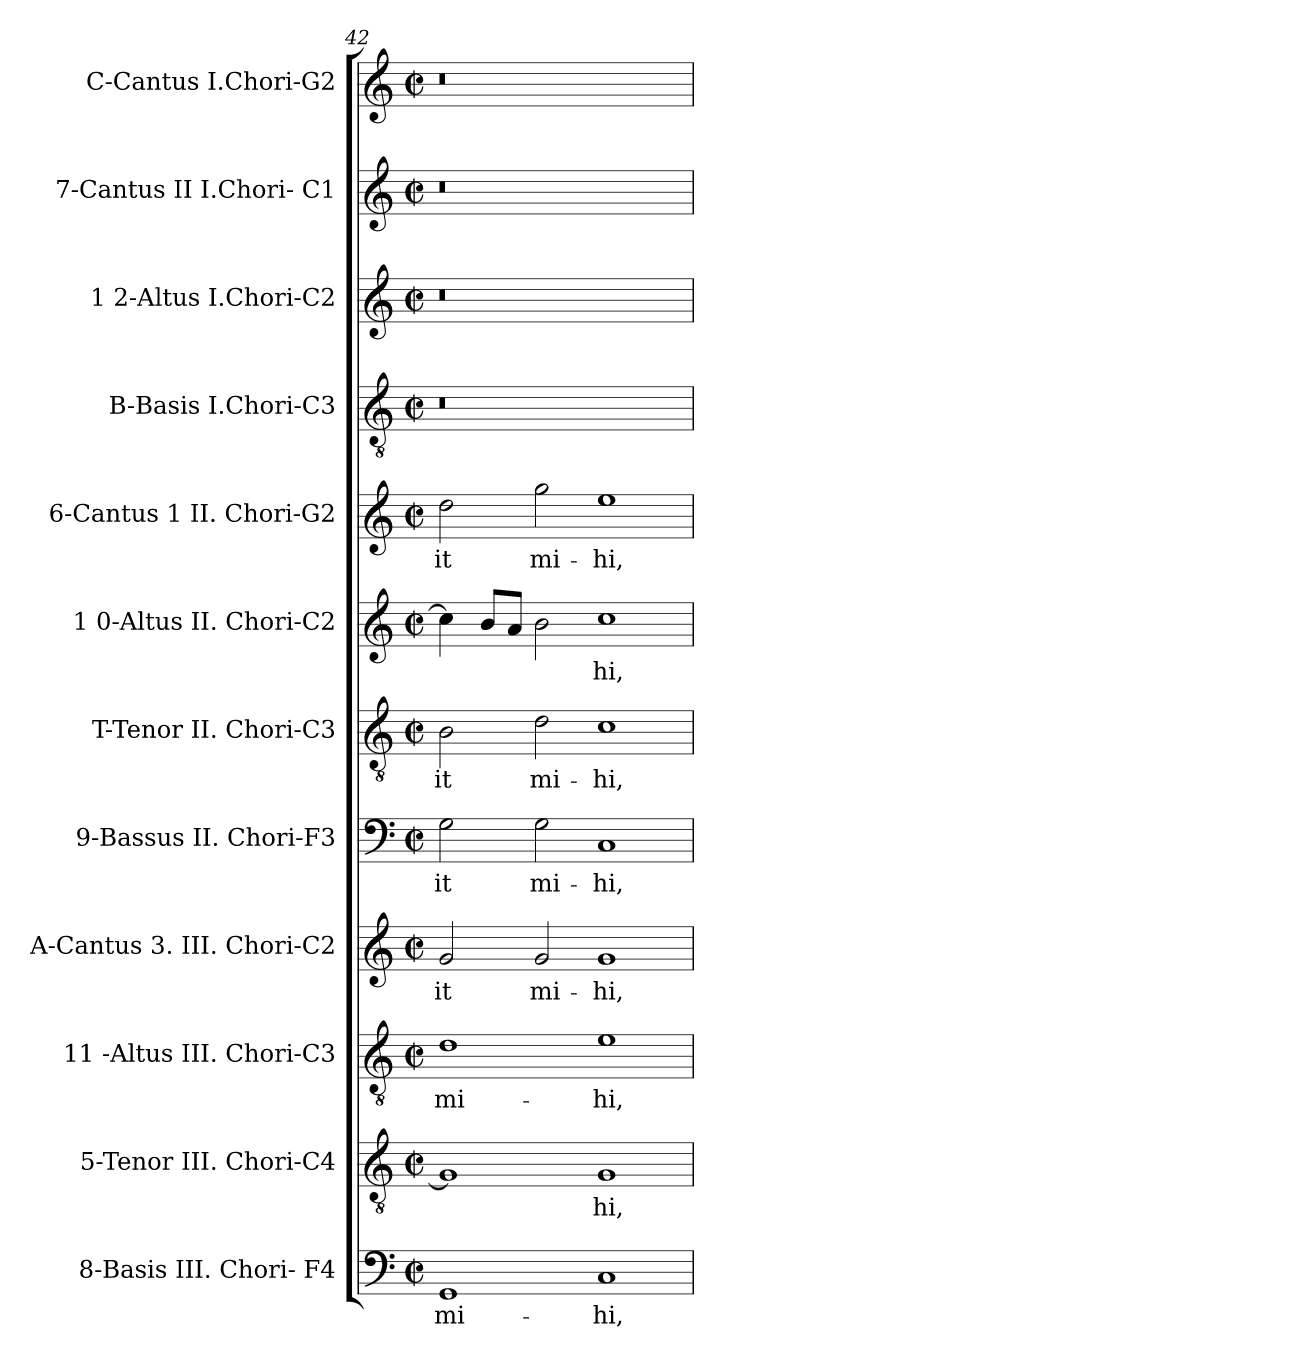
**kern	**text	**kern	**text	**kern	**text	**kern	**text	**kern	**text	**kern	**text	**kern	**text	**kern	**text	**kern	**kern	**kern	**kern
*part12	*part12	*part11	*part11	*part10	*part10	*part9	*part9	*part8	*part8	*part7	*part7	*part6	*part6	*part5	*part5	*part4	*part3	*part2	*part1
*staff12	*staff12	*staff11	*staff11	*staff10	*staff10	*staff9	*staff9	*staff8	*staff8	*staff7	*staff7	*staff6	*staff6	*staff5	*staff5	*staff4	*staff3	*staff2	*staff1
*I"8-Basis  III. Chori- F4	*	*I"5-Tenor  III. Chori-C4	*	*I"11 -Altus  III. Chori-C3	*	*I"A-Cantus 3.  III. Chori-C2	*	*I"9-Bassus  II. Chori-F3	*	*I"T-Tenor  II. Chori-C3	*	*I"1 0-Altus  II. Chori-C2	*	*I"6-Cantus 1  II. Chori-G2	*	*I"B-Basis  I.Chori-C3	*I"1 2-Altus  I.Chori-C2	*I"7-Cantus II  I.Chori- C1	*I"C-Cantus  I.Chori-G2
*	*	*	*	*	*	*I'A	*	*	*	*I'T	*	*	*	*	*	*I'B	*	*	*I'C
*clefF4	*	*clefGv2	*	*clefGv2	*	*clefG2	*	*clefF4	*	*clefGv2	*	*clefG2	*	*clefG2	*	*clefGv2	*clefG2	*clefG2	*clefG2
*k[]	*	*k[]	*	*k[]	*	*k[]	*	*k[]	*	*k[]	*	*k[]	*	*k[]	*	*k[]	*k[]	*k[]	*k[]
*C:	*	*C:	*	*C:	*	*C:	*	*C:	*	*C:	*	*C:	*	*C:	*	*C:	*C:	*C:	*C:
*M2/2	*	*M2/2	*	*M2/2	*	*M2/2	*	*M2/2	*	*M2/2	*	*M2/2	*	*M2/2	*	*M2/2	*M2/2	*M2/2	*M2/2
*met(c|)	*	*met(c|)	*	*met(c|)	*	*met(c|)	*	*met(c|)	*	*met(c|)	*	*met(c|)	*	*met(c|)	*	*met(c|)	*met(c|)	*met(c|)	*met(c|)
=42	=42	=42	=42	=42	=42	=42	=42	=42	=42	=42	=42	=42	=42	=42	=42	=42	=42	=42	=42
!	!LO:LY:b:cj	!	!LO:LY:b:cj	!	!LO:LY:b:cj	!	!LO:LY:b:cj	!	!LO:LY:b:cj	!	!LO:LY:b:cj	!	!LO:LY:b:cj	!	!LO:LY:b:cj	!	!	!	!
1GG	mi-	1G]	--	1d	mi-	2g/	-it	2G\	-it	2B\	-it	4cc\]	--	2dd\	-it	0r	0r	0r	0r
!	!	!	!	!	!	!	!	!	!	!	!	!	!LO:LY:b:cj	!	!	!	!	!	!
.	.	.	.	.	.	.	.	.	.	.	.	8b/L	--	.	.	.	.	.	.
!	!	!	!	!	!	!	!	!	!	!	!	!	!LO:LY:b:cj	!	!	!	!	!	!
.	.	.	.	.	.	.	.	.	.	.	.	8a/J	--	.	.	.	.	.	.
!	!	!	!	!	!	!	!LO:LY:b:cj	!	!LO:LY:b:cj	!	!LO:LY:b:cj	!	!LO:LY:b:cj	!	!LO:LY:b:cj	!	!	!	!
.	.	.	.	.	.	2g/	mi-	2G\	mi-	2d\	mi-	2b\	--	2gg\	mi-	.	.	.	.
!	!LO:LY:b:cj	!	!LO:LY:b:cj	!	!LO:LY:b:cj	!	!LO:LY:b:cj	!	!LO:LY:b:cj	!	!LO:LY:b:cj	!	!LO:LY:b:cj	!	!LO:LY:b:cj	!	!	!	!
1C	-hi,	1G	-hi,	1e	-hi,	1g	-hi,	1C	-hi,	1c	-hi,	1cc	-hi,	1ee	-hi,	.	.	.	.
=	=	=	=	=	=	=	=	=	=	=	=	=	=	=	=	=	=	=	=
*-	*-	*-	*-	*-	*-	*-	*-	*-	*-	*-	*-	*-	*-	*-	*-	*-	*-	*-	*-
